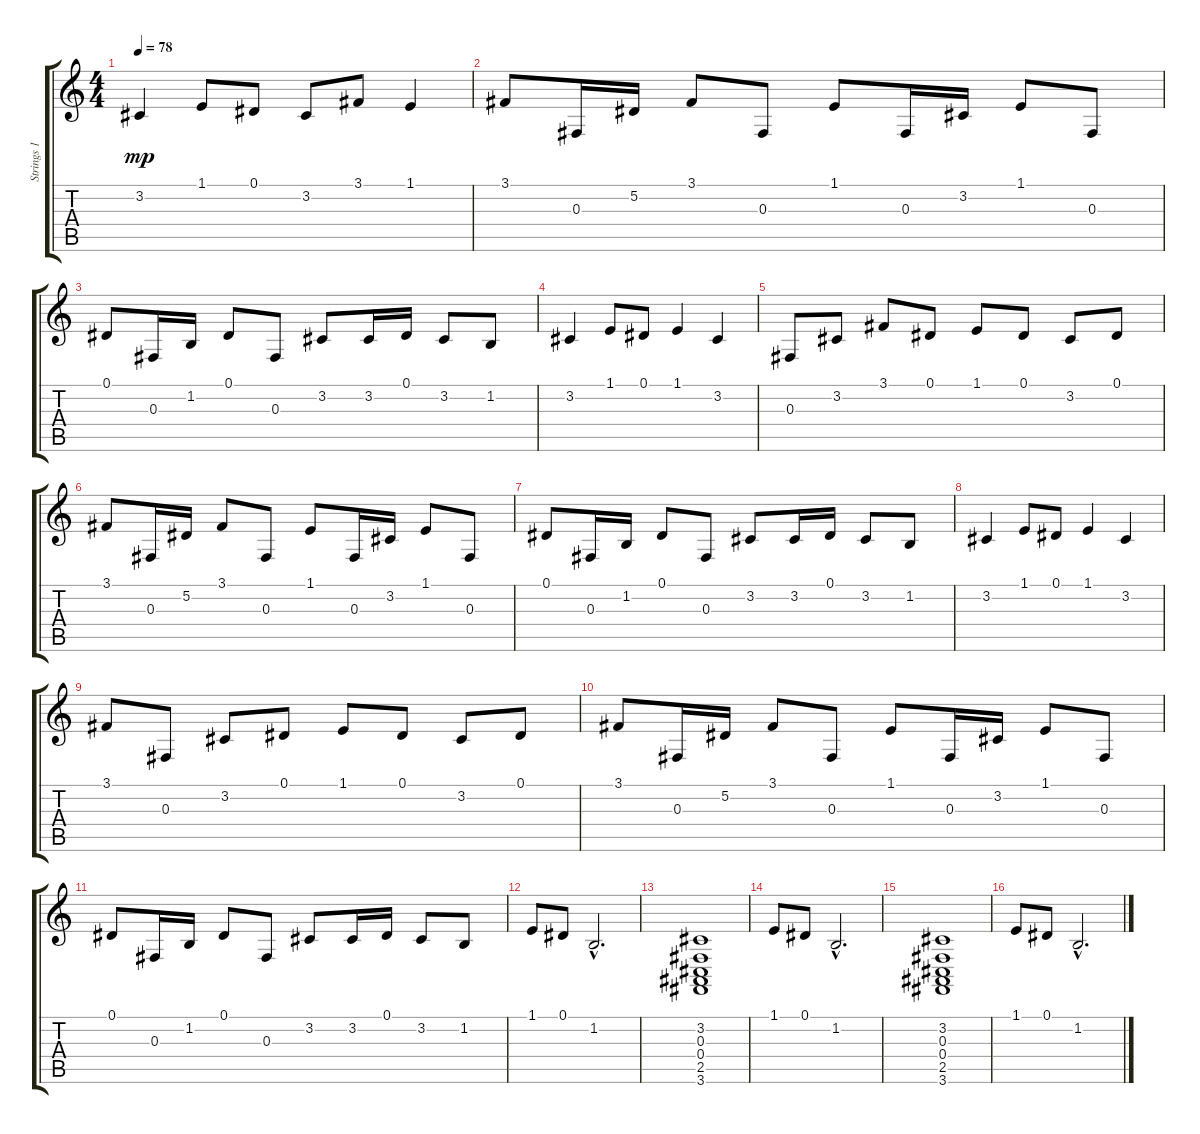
\track ("Strings 1" "Strings 1") {instrument tremolostrings}
\staff {score tabs}
\tuning (Eb4 Bb3 Gb3 Db3 Ab2 Eb2) {hide}
\ts (4 4)
\tempo 78
\clef g2
\ks c
3.2.4{dy mp} 1.1.8 0.1.8 3.2.8 3.1.8 1.1.4 |
3.1.8 0.3.16 5.2.16 3.1.8 0.3.8 1.1.8 0.3.16 3.2.16 1.1.8 0.3.8 |
0.1.8 0.3.16 1.2.16 0.1.8 0.3.8 3.2.8 3.2.16 0.1.16 3.2.8 1.2.8 |
3.2.4 1.1.8 0.1.8 1.1.4 3.2.4 |
0.3.8 3.2.8 3.1.8 0.1.8 1.1.8 0.1.8 3.2.8 0.1.8 |
3.1.8 0.3.16 5.2.16 3.1.8 0.3.8 1.1.8 0.3.16 3.2.16 1.1.8 0.3.8 |
0.1.8 0.3.16 1.2.16 0.1.8 0.3.8 3.2.8 3.2.16 0.1.16 3.2.8 1.2.8 |
3.2.4 1.1.8 0.1.8 1.1.4 3.2.4 |
3.1.8 0.3.8 3.2.8 0.1.8 1.1.8 0.1.8 3.2.8 0.1.8 |
3.1.8 0.3.16 5.2.16 3.1.8 0.3.8 1.1.8 0.3.16 3.2.16 1.1.8 0.3.8 |
0.1.8 0.3.16 1.2.16 0.1.8 0.3.8 3.2.8 3.2.16 0.1.16 3.2.8 1.2.8 |
1.1.8 0.1.8 1.2{hac}.2{d} |
(3.2 0.3 0.4 2.5 3.6).1 |
1.1.8 0.1.8 1.2{hac}.2{d} |
(3.2 0.3 0.4 2.5 3.6).1 |
1.1.8 0.1.8 1.2{hac}.2{d}
